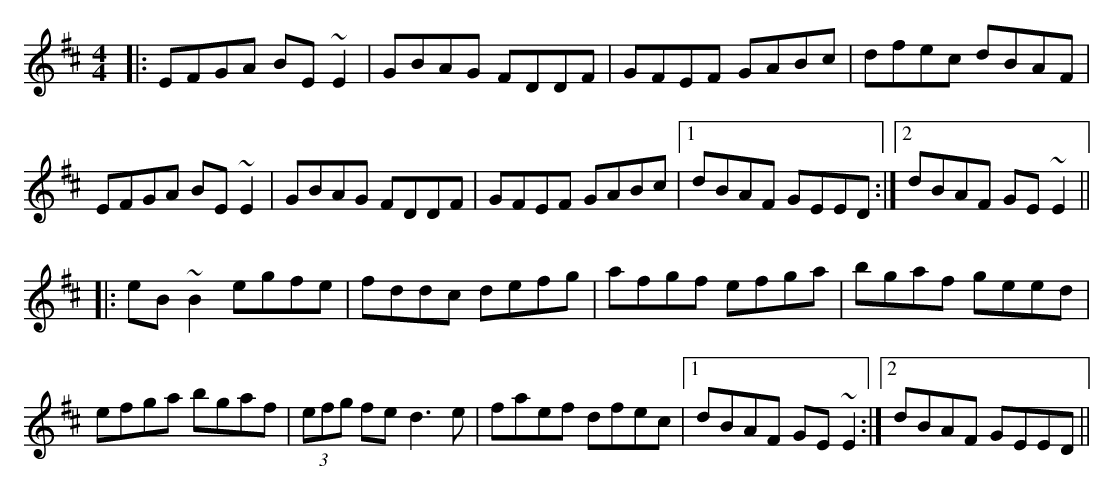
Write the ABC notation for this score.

X:1
M:4/4
K:Edor
|:EFGA BE~E2|GBAG FDDF|GFEF GABc|dfec dBAF|
EFGA BE~E2|GBAG FDDF|GFEF GABc|1 dBAF GEED:|2 dBAF GE~E2||
|:eB~B2 egfe|fddc defg|afgf efga|bgaf geed|
efga bgaf|(3efg fe d3e|faef dfec|1 dBAF GE~E2:|2 dBAF GEED||
